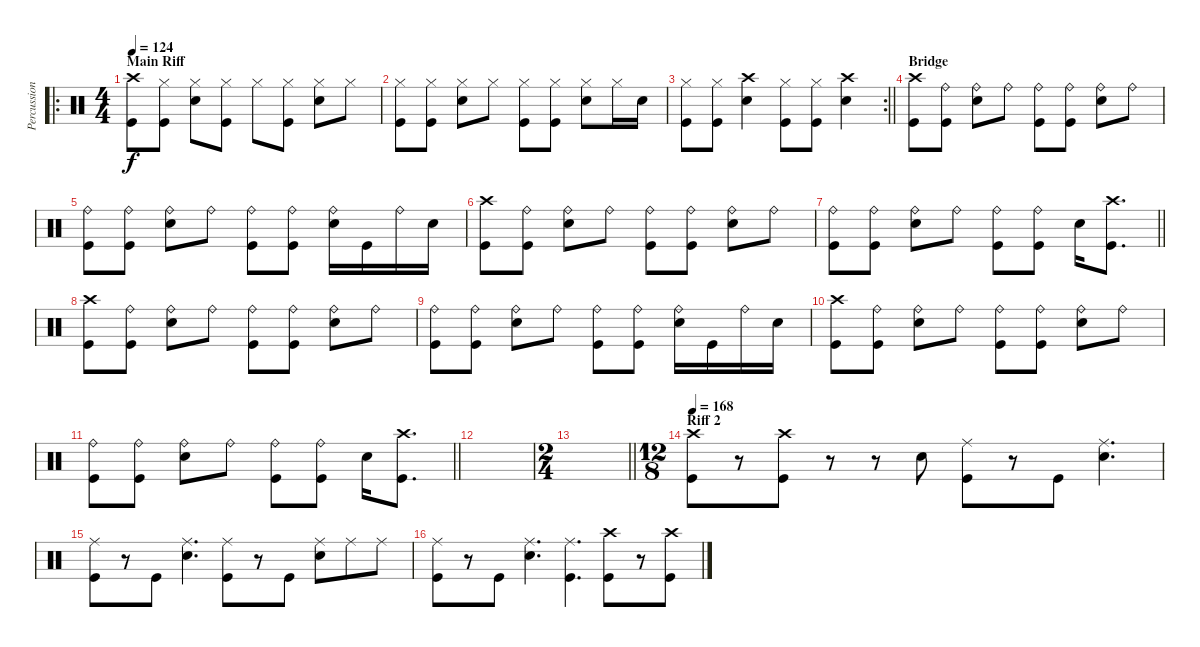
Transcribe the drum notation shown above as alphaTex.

\track ("Percussion" "Percussion") {instrument percussion}
\staff {score}
\articulation defaults
\ro
\ts (4 4)
\section ("" "Main Riff")
\tempo 124
\clef neutral
\ks c
("Crash high (hit)" "Kick (hit)").8{dy f} ("Hi-Hat (closed)" "Kick (hit)").8 ("Hi-Hat (closed)" "Snare (hit) 2").8 ("Hi-Hat (closed)" "Kick (hit)").8 "Hi-Hat (closed)".8 ("Hi-Hat (closed)" "Kick (hit)").8 ("Hi-Hat (closed)" "Snare (hit) 2").8 "Hi-Hat (closed)".8 |
("Hi-Hat (closed)" "Kick (hit)").8 ("Hi-Hat (closed)" "Kick (hit)").8 ("Hi-Hat (closed)" "Snare (hit) 2").8 "Hi-Hat (closed)".8 ("Hi-Hat (closed)" "Kick (hit)").8 ("Hi-Hat (closed)" "Kick (hit)").8 ("Hi-Hat (closed)" "Snare (hit) 2").8 "Hi-Hat (closed)".16 "Snare (hit) 2".16 |
\rc 2
\barLineRight lightlight
("Hi-Hat (closed)" "Kick (hit)").8 ("Hi-Hat (closed)" "Kick (hit)").8 ("Crash high (hit)" "Snare (hit) 2").4 ("Hi-Hat (closed)" "Kick (hit)").8 ("Hi-Hat (closed)" "Kick (hit)").8 ("Crash high (hit)" "Snare (hit) 2").4 |
\section ("" "Bridge")
("Crash high (hit)" "Kick (hit)").8 ("Ride (bell)" "Kick (hit)").8 ("Ride (bell)" "Snare (hit) 2").8 "Ride (bell)".8 ("Ride (bell)" "Kick (hit)").8 ("Ride (bell)" "Kick (hit)").8 ("Ride (bell)" "Snare (hit) 2").8 "Ride (bell)".8 |
("Ride (bell)" "Kick (hit)").8 ("Ride (bell)" "Kick (hit)").8 ("Ride (bell)" "Snare (hit) 2").8 "Ride (bell)".8 ("Ride (bell)" "Kick (hit)").8 ("Ride (bell)" "Kick (hit)").8 ("Ride (bell)" "Snare (hit) 2").16 "Kick (hit)".16 "Ride (bell)".16 "Snare (hit) 2".16 |
("Crash high (hit)" "Kick (hit)").8 ("Ride (bell)" "Kick (hit)").8 ("Ride (bell)" "Snare (hit) 2").8 "Ride (bell)".8 ("Ride (bell)" "Kick (hit)").8 ("Ride (bell)" "Kick (hit)").8 ("Ride (bell)" "Snare (hit) 2").8 "Ride (bell)".8 |
\barLineRight lightlight
("Ride (bell)" "Kick (hit)").8 ("Ride (bell)" "Kick (hit)").8 ("Ride (bell)" "Snare (hit) 2").8 "Ride (bell)".8 ("Ride (bell)" "Kick (hit)").8 ("Ride (bell)" "Kick (hit)").8 "Snare (hit) 2".16 ("Crash high (hit)" "Kick (hit)").8{d} |
("Crash high (hit)" "Kick (hit)").8 ("Ride (bell)" "Kick (hit)").8 ("Ride (bell)" "Snare (hit) 2").8 "Ride (bell)".8 ("Ride (bell)" "Kick (hit)").8 ("Ride (bell)" "Kick (hit)").8 ("Ride (bell)" "Snare (hit) 2").8 "Ride (bell)".8 |
("Ride (bell)" "Kick (hit)").8 ("Ride (bell)" "Kick (hit)").8 ("Ride (bell)" "Snare (hit) 2").8 "Ride (bell)".8 ("Ride (bell)" "Kick (hit)").8 ("Ride (bell)" "Kick (hit)").8 ("Ride (bell)" "Snare (hit) 2").16 "Kick (hit)".16 "Ride (bell)".16 "Snare (hit) 2".16 |
("Crash high (hit)" "Kick (hit)").8 ("Ride (bell)" "Kick (hit)").8 ("Ride (bell)" "Snare (hit) 2").8 "Ride (bell)".8 ("Ride (bell)" "Kick (hit)").8 ("Ride (bell)" "Kick (hit)").8 ("Ride (bell)" "Snare (hit) 2").8 "Ride (bell)".8 |
\barLineRight lightlight
("Ride (bell)" "Kick (hit)").8 ("Ride (bell)" "Kick (hit)").8 ("Ride (bell)" "Snare (hit) 2").8 "Ride (bell)".8 ("Ride (bell)" "Kick (hit)").8 ("Ride (bell)" "Kick (hit)").8 "Snare (hit) 2".16 ("Crash high (hit)" "Kick (hit)").8{d} |
|
\ts (2 4)
\barLineRight lightlight
|
\ts (12 8)
\section ("" "Riff 2")
\tempo 168
("Crash high (hit)" "Kick (hit)").8 r.8 ("Crash high (hit)" "Kick (hit)").8 r.8 r.8 "Snare (hit) 2".8 ("Ride (middle)" "Kick (hit)").8 r.8 "Kick (hit)".8 ("Ride (middle)" "Snare (hit) 2").4{d} |
("Ride (middle)" "Kick (hit)").8 r.8 "Kick (hit)".8 ("Ride (middle)" "Snare (hit) 2").4{d} ("Ride (middle)" "Kick (hit)").8 r.8 "Kick (hit)".8 ("Ride (middle)" "Snare (hit) 2").8 "Ride (middle)".8 "Ride (middle)".8 |
("Ride (middle)" "Kick (hit)").8 r.8 "Kick (hit)".8 ("Ride (middle)" "Snare (hit) 2").4{d} ("Ride (middle)" "Kick (hit)").4{d} ("Crash high (hit)" "Kick (hit)").8 r.8 ("Crash high (hit)" "Kick (hit)").8
